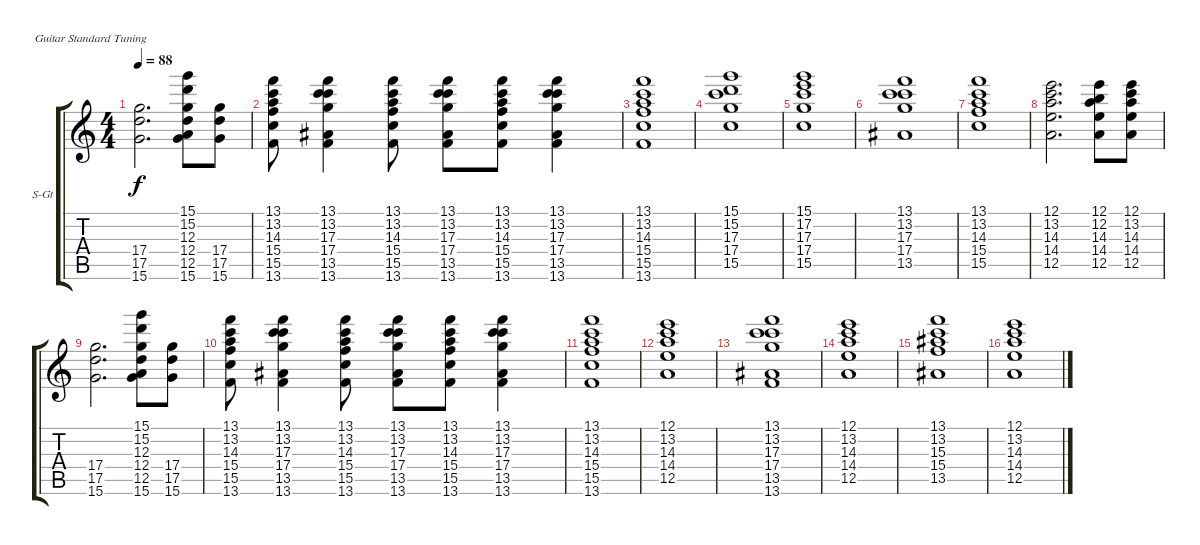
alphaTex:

\bracketExtendMode groupsimilarinstruments
\firstSystemTrackNameOrientation horizontal
\otherSystemsTrackNameOrientation horizontal
\track ("Strings" "S-Gt") {instrument stringensemble2}
\staff {score tabs}
\tuning (E4 B3 G3 D3 A2 E2)
\displaytranspose 12
\ts (4 4)
\tempo 88
\clef g2
\ks c
(17.4 17.5 15.6).2{d dy f} (15.1 15.2 12.3 12.4 12.5 15.6).8 (17.4 17.5 15.6).8 |
(13.1 13.2 14.3 15.4 15.5 13.6).8 (13.1 13.2 17.3 17.4 13.5 13.6).4 (13.1 13.2 14.3 15.4 15.5 13.6).8 (13.1 13.2 17.3 17.4 13.5 13.6).8 (13.1 13.2 14.3 15.4 15.5 13.6).8 (13.1 13.2 17.3 17.4 13.5 13.6).4 |
(13.1 13.2 14.3 15.4 15.5 13.6).1 |
(15.1 15.2 17.3 17.4 15.5).1 |
(15.1 17.2 17.3 17.4 15.5).1 |
(13.1 13.2 17.3 17.4 13.5).1 |
(13.1 13.2 14.3 15.4 15.5).1 |
(12.1 13.2 14.3 14.4 12.5).2{d} (12.1 12.2 14.3 14.4 12.5).8 (12.1 13.2 14.3 14.4 12.5).8 |
(17.4 17.5 15.6).2{d} (15.1 15.2 12.3 12.4 12.5 15.6).8 (17.4 17.5 15.6).8 |
(13.1 13.2 14.3 15.4 15.5 13.6).8 (13.1 13.2 17.3 17.4 13.5 13.6).4 (13.1 13.2 14.3 15.4 15.5 13.6).8 (13.1 13.2 17.3 17.4 13.5 13.6).8 (13.1 13.2 14.3 15.4 15.5 13.6).8 (13.1 13.2 17.3 17.4 13.5 13.6).4 |
(13.1 13.2 14.3 15.4 15.5 13.6).1 |
(12.1 13.2 14.3 14.4 12.5).1 |
(13.1 13.2 17.3 17.4 13.5 13.6).1 |
(12.1 13.2 14.3 14.4 12.5).1 |
(13.1 13.2 15.3 15.4 13.5).1 |
(12.1 13.2 14.3 14.4 12.5).1
